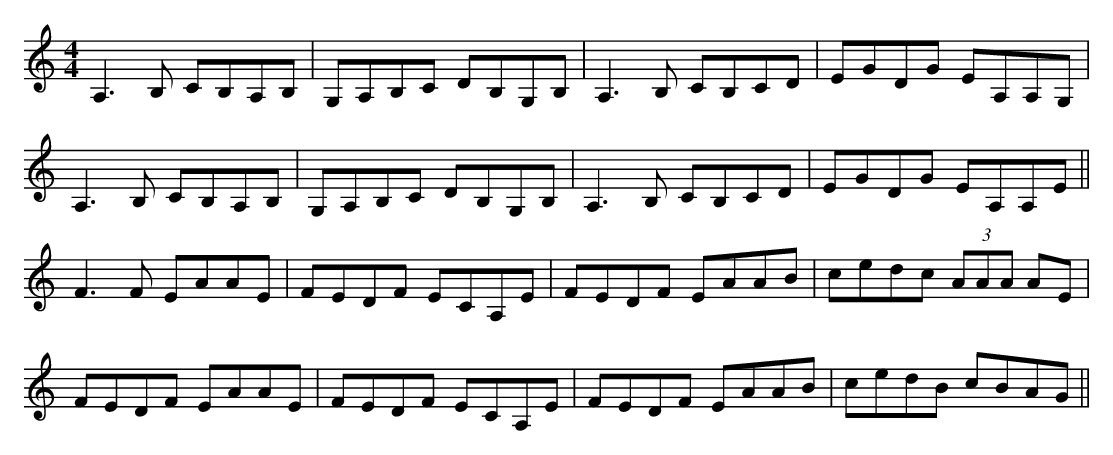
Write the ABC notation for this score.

X:1
M:4/4
K:Amin
A,3 B, CB,A,B,|G,A,B,C DB,G,B,|A,3 B, CB,CD|EGDG EA,A,G,|
A,3 B, CB,A,B,|G,A,B,C DB,G,B,|A,3 B, CB,CD|EGDG EA,A,E||
F3 F EAAE|FEDF ECA,E|FEDF EAAB|cedc (3AAA AE|
FEDF EAAE|FEDF ECA,E|FEDF EAAB|cedB cBAG||
